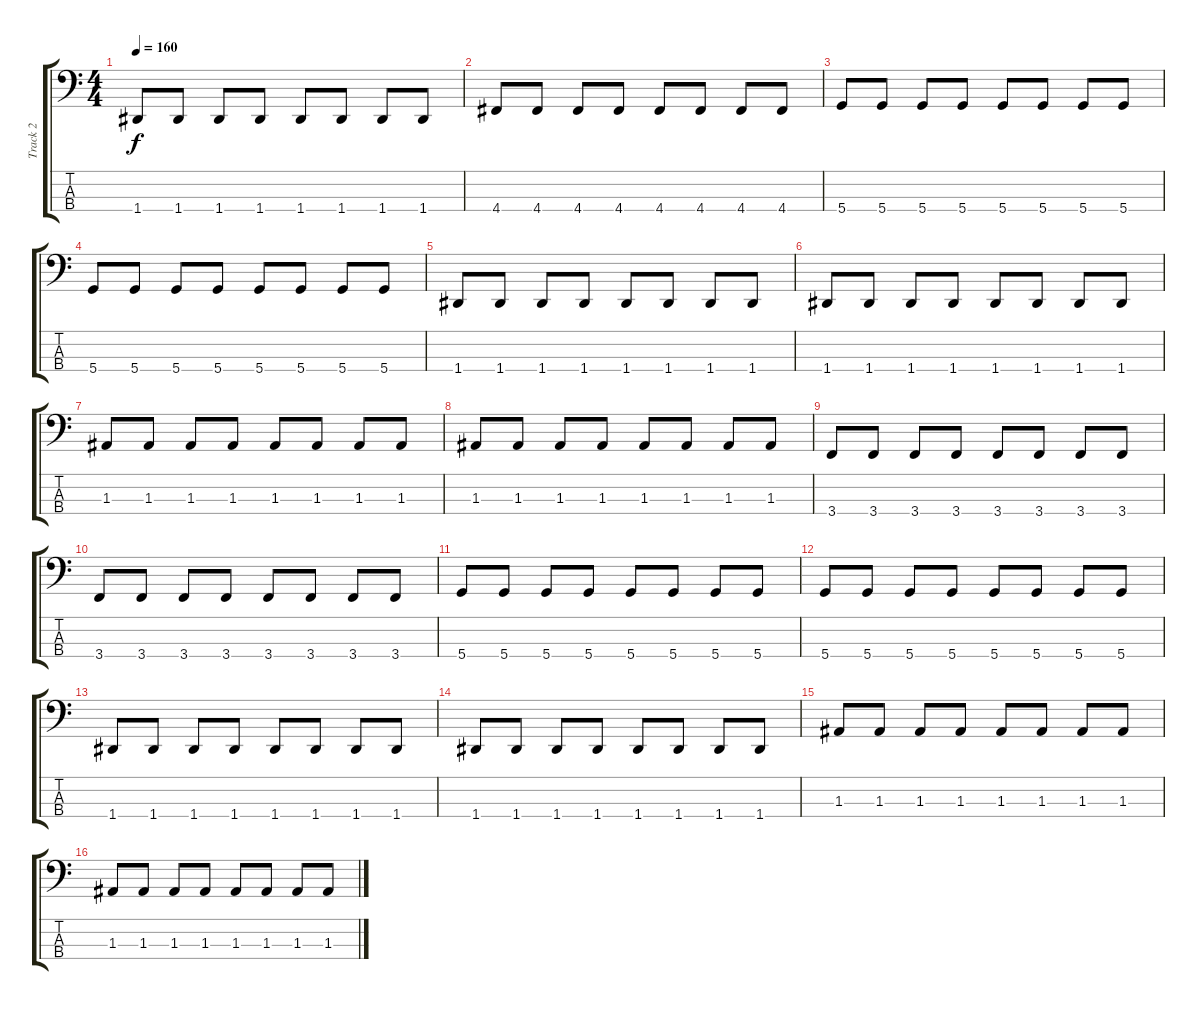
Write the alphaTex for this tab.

\track ("Track 2" "Track 2") {instrument electricbassfinger}
\staff {score tabs}
\tuning (G2 D2 A1 D1) {hide}
\ts (4 4)
\tempo 160
\clef f4
\ks c
1.4.8{dy f} 1.4.8 1.4.8 1.4.8 1.4.8 1.4.8 1.4.8 1.4.8 |
4.4.8 4.4.8 4.4.8 4.4.8 4.4.8 4.4.8 4.4.8 4.4.8 |
5.4.8 5.4.8 5.4.8 5.4.8 5.4.8 5.4.8 5.4.8 5.4.8 |
5.4.8 5.4.8 5.4.8 5.4.8 5.4.8 5.4.8 5.4.8 5.4.8 |
1.4.8 1.4.8 1.4.8 1.4.8 1.4.8 1.4.8 1.4.8 1.4.8 |
1.4.8 1.4.8 1.4.8 1.4.8 1.4.8 1.4.8 1.4.8 1.4.8 |
1.3.8 1.3.8 1.3.8 1.3.8 1.3.8 1.3.8 1.3.8 1.3.8 |
1.3.8 1.3.8 1.3.8 1.3.8 1.3.8 1.3.8 1.3.8 1.3.8 |
3.4.8 3.4.8 3.4.8 3.4.8 3.4.8 3.4.8 3.4.8 3.4.8 |
3.4.8 3.4.8 3.4.8 3.4.8 3.4.8 3.4.8 3.4.8 3.4.8 |
5.4.8 5.4.8 5.4.8 5.4.8 5.4.8 5.4.8 5.4.8 5.4.8 |
5.4.8 5.4.8 5.4.8 5.4.8 5.4.8 5.4.8 5.4.8 5.4.8 |
1.4.8 1.4.8 1.4.8 1.4.8 1.4.8 1.4.8 1.4.8 1.4.8 |
1.4.8 1.4.8 1.4.8 1.4.8 1.4.8 1.4.8 1.4.8 1.4.8 |
1.3.8 1.3.8 1.3.8 1.3.8 1.3.8 1.3.8 1.3.8 1.3.8 |
1.3.8 1.3.8 1.3.8 1.3.8 1.3.8 1.3.8 1.3.8 1.3.8
